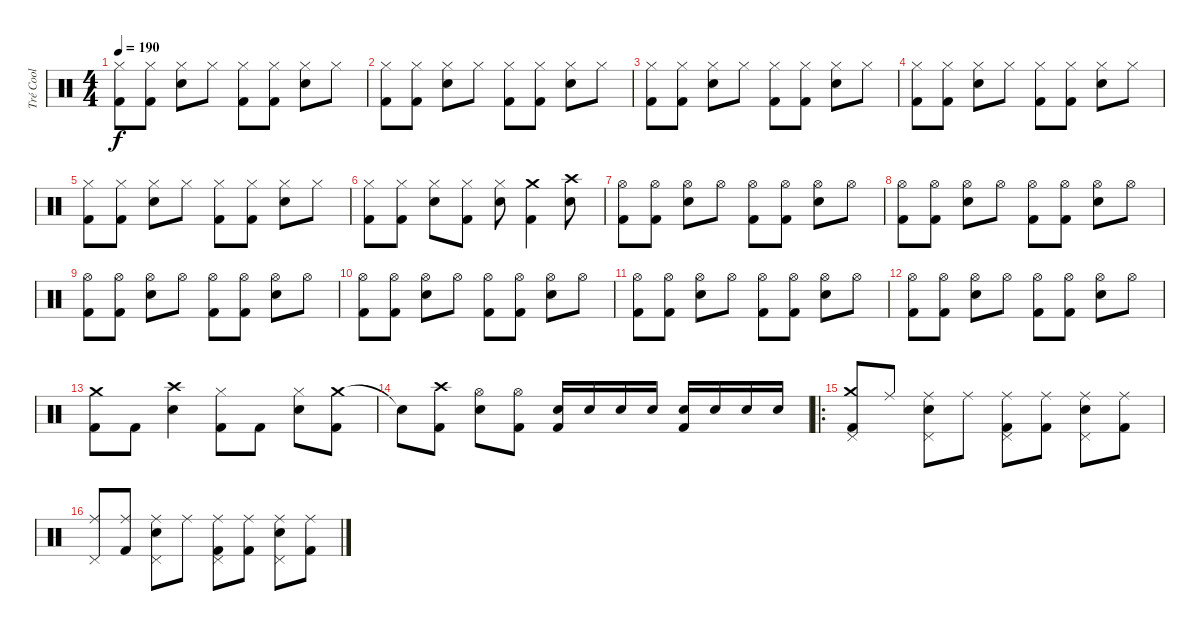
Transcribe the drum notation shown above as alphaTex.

\track ("Tré Cool" "Tré Cool") {instrument percussion}
\staff {score}
\articulation defaults
\ts (4 4)
\tempo 190
\clef neutral
\ks c
("Hi-Hat (closed)" "Kick (hit) 2").8{dy f} ("Hi-Hat (closed)" "Kick (hit) 2").8 ("Hi-Hat (closed)" "Electric Snare (hit)").8 "Hi-Hat (closed)".8 ("Hi-Hat (closed)" "Kick (hit) 2").8 ("Hi-Hat (closed)" "Kick (hit) 2").8 ("Hi-Hat (closed)" "Electric Snare (hit)").8 "Hi-Hat (closed)".8 |
("Hi-Hat (closed)" "Kick (hit) 2").8 ("Hi-Hat (closed)" "Kick (hit) 2").8 ("Hi-Hat (closed)" "Electric Snare (hit)").8 "Hi-Hat (closed)".8 ("Hi-Hat (closed)" "Kick (hit) 2").8 ("Hi-Hat (closed)" "Kick (hit) 2").8 ("Hi-Hat (closed)" "Electric Snare (hit)").8 "Hi-Hat (closed)".8 |
("Hi-Hat (closed)" "Kick (hit) 2").8 ("Hi-Hat (closed)" "Kick (hit) 2").8 ("Hi-Hat (closed)" "Electric Snare (hit)").8 "Hi-Hat (closed)".8 ("Hi-Hat (closed)" "Kick (hit) 2").8 ("Hi-Hat (closed)" "Kick (hit) 2").8 ("Hi-Hat (closed)" "Electric Snare (hit)").8 "Hi-Hat (closed)".8 |
("Hi-Hat (closed)" "Kick (hit) 2").8 ("Hi-Hat (closed)" "Kick (hit) 2").8 ("Hi-Hat (closed)" "Electric Snare (hit)").8 "Hi-Hat (closed)".8 ("Hi-Hat (closed)" "Kick (hit) 2").8 ("Hi-Hat (closed)" "Kick (hit) 2").8 ("Hi-Hat (closed)" "Electric Snare (hit)").8 "Hi-Hat (closed)".8 |
("Hi-Hat (closed)" "Kick (hit) 2").8 ("Hi-Hat (closed)" "Kick (hit) 2").8 ("Hi-Hat (closed)" "Electric Snare (hit)").8 "Hi-Hat (closed)".8 ("Hi-Hat (closed)" "Kick (hit) 2").8 ("Hi-Hat (closed)" "Kick (hit) 2").8 ("Hi-Hat (closed)" "Electric Snare (hit)").8 "Hi-Hat (closed)".8 |
("Hi-Hat (closed)" "Kick (hit) 2").8 ("Hi-Hat (closed)" "Kick (hit) 2").8 ("Hi-Hat (closed)" "Electric Snare (hit)").8 ("Hi-Hat (closed)" "Kick (hit) 2").8 ("Hi-Hat (closed)" "Electric Snare (hit)").8 ("Crash medium (hit)" "Kick (hit) 2").4 ("Crash high (hit)" "Electric Snare (hit)").8 |
("Hi-Hat (open)" "Kick (hit) 2").8 ("Hi-Hat (open)" "Kick (hit) 2").8 ("Hi-Hat (open)" "Electric Snare (hit)").8 "Hi-Hat (open)".8 ("Hi-Hat (open)" "Kick (hit) 2").8 ("Hi-Hat (open)" "Kick (hit) 2").8 ("Hi-Hat (open)" "Electric Snare (hit)").8 "Hi-Hat (open)".8 |
("Hi-Hat (open)" "Kick (hit) 2").8 ("Hi-Hat (open)" "Kick (hit) 2").8 ("Hi-Hat (open)" "Electric Snare (hit)").8 "Hi-Hat (open)".8 ("Hi-Hat (open)" "Kick (hit) 2").8 ("Hi-Hat (open)" "Kick (hit) 2").8 ("Hi-Hat (open)" "Electric Snare (hit)").8 "Hi-Hat (open)".8 |
("Hi-Hat (open)" "Kick (hit) 2").8 ("Hi-Hat (open)" "Kick (hit) 2").8 ("Hi-Hat (open)" "Electric Snare (hit)").8 "Hi-Hat (open)".8 ("Hi-Hat (open)" "Kick (hit) 2").8 ("Hi-Hat (open)" "Kick (hit) 2").8 ("Hi-Hat (open)" "Electric Snare (hit)").8 "Hi-Hat (open)".8 |
("Hi-Hat (open)" "Kick (hit) 2").8 ("Hi-Hat (open)" "Kick (hit) 2").8 ("Hi-Hat (open)" "Electric Snare (hit)").8 "Hi-Hat (open)".8 ("Hi-Hat (open)" "Kick (hit) 2").8 ("Hi-Hat (open)" "Kick (hit) 2").8 ("Hi-Hat (open)" "Electric Snare (hit)").8 "Hi-Hat (open)".8 |
("Hi-Hat (open)" "Kick (hit) 2").8 ("Hi-Hat (open)" "Kick (hit) 2").8 ("Hi-Hat (open)" "Electric Snare (hit)").8 "Hi-Hat (open)".8 ("Hi-Hat (open)" "Kick (hit) 2").8 ("Hi-Hat (open)" "Kick (hit) 2").8 ("Hi-Hat (open)" "Electric Snare (hit)").8 "Hi-Hat (open)".8 |
("Hi-Hat (open)" "Kick (hit) 2").8 ("Hi-Hat (open)" "Kick (hit) 2").8 ("Hi-Hat (open)" "Electric Snare (hit)").8 "Hi-Hat (open)".8 ("Hi-Hat (open)" "Kick (hit) 2").8 ("Hi-Hat (open)" "Kick (hit) 2").8 ("Hi-Hat (open)" "Electric Snare (hit)").8 "Hi-Hat (open)".8 |
("Crash medium (hit)" "Kick (hit) 2").8 "Kick (hit) 2".8 ("Crash high (hit)" "Electric Snare (hit)").4 ("Hi-Hat (closed)" "Kick (hit) 2").8 "Kick (hit) 2".8 ("Hi-Hat (closed)" "Electric Snare (hit)").8 ("Crash medium (hit)" "Kick (hit) 2").8 |
"Snare (hit)"{t}.8 ("Crash high (hit)" "Kick (hit) 2").8 ("Hi-Hat (open)" "Electric Snare (hit)").8 ("Hi-Hat (open)" "Kick (hit) 2").8 ("Electric Snare (hit)" "Kick (hit) 2").16 "Electric Snare (hit)".16 "Electric Snare (hit)".16 "Electric Snare (hit)".16 ("Electric Snare (hit)" "Kick (hit) 2").16 "Electric Snare (hit)".16 "Electric Snare (hit)".16 "Electric Snare (hit)".16 |
\ro
("Crash medium (hit)" "Pedal Hi-Hat (hit)" "Kick (hit) 2").8 "Ride (middle)".8 ("Pedal Hi-Hat (hit)" "Ride (middle)" "Electric Snare (hit)").8 "Ride (middle)".8 ("Pedal Hi-Hat (hit)" "Ride (middle)" "Kick (hit) 2").8 ("Ride (middle)" "Kick (hit) 2").8 ("Pedal Hi-Hat (hit)" "Ride (middle)" "Electric Snare (hit)").8 ("Ride (middle)" "Kick (hit) 2").8 |
("Pedal Hi-Hat (hit)" "Ride (middle)").8 ("Ride (middle)" "Kick (hit) 2").8 ("Pedal Hi-Hat (hit)" "Ride (middle)" "Electric Snare (hit)").8 "Ride (middle)".8 ("Pedal Hi-Hat (hit)" "Ride (middle)" "Kick (hit) 2").8 ("Ride (middle)" "Kick (hit) 2").8 ("Pedal Hi-Hat (hit)" "Ride (middle)" "Electric Snare (hit)").8 ("Ride (middle)" "Kick (hit) 2").8
